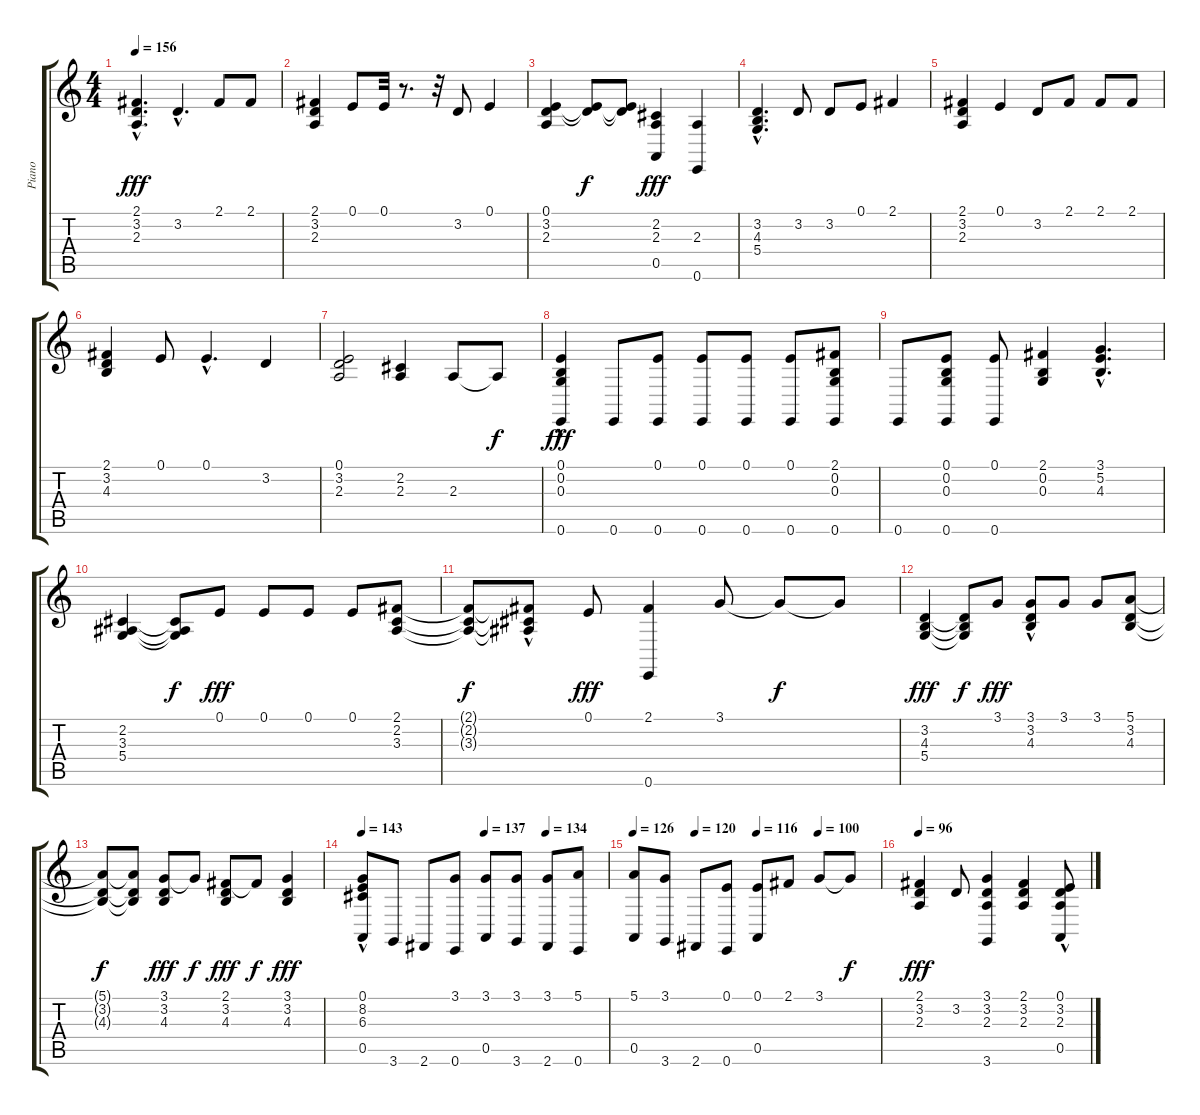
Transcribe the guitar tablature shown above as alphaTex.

\track ("Piano" "Piano") {instrument brightacousticpiano}
\staff {score tabs}
\tuning (E4 B3 G3 D3 A2 E2) {hide}
\ts (4 4)
\tempo 156
\clef g2
\ks c
(2.1{hac} 3.2{hac} 2.3).4{d dy fff} 3.2{hac}.4{d} 2.1.8 2.1.8 |
(2.1 3.2 2.3).4 0.1.8 0.1.32 r.8{d} r.32 3.2.8 0.1.4 |
(0.1 3.2 2.3).4 (0.1{t} 3.2{t}).8{dy f} (0.1{t} 3.2{t}).8 (2.2 2.3 0.5).4{dy fff} (2.3 0.6).4 |
(3.2{hac} 4.3 5.4).4{d} 3.2.8 3.2.8 0.1.8 2.1.4 |
(2.1 3.2 2.3).4 0.1.4 3.2.8 2.1.8 2.1.8 2.1.8 |
(2.1 3.2 4.3).4 0.1.8 0.1{hac}.4{d} 3.2.4 |
(0.1 3.2 2.3).2 (2.2 2.3).4 2.3.8 2.3{t}.8{dy f} |
(0.1 0.2 0.3{hac} 0.6).4{dy fff} 0.6.8 (0.1 0.6).8 (0.1 0.6).8 (0.1 0.6).8 (0.1 0.6).8 (2.1 0.2 0.3 0.6).8 |
0.6.8 (0.1 0.2 0.3 0.6).8 (0.1 0.6).8 (2.1 0.2 0.3).4 (3.1{hac} 5.2{hac} 4.3{hac}).4{d} |
(2.2 3.3 5.4).4 (2.2{t} 3.3{t} 5.4{t}).8{dy f} 0.1.8{dy fff} 0.1.8 0.1.8 0.1.8 (2.1 2.2 3.3).8 |
(2.1{t} 2.2{t} 3.3{t}).8{dy f} (2.1{t} 2.2{hac t} 3.3{hac t}).8 0.1.8{dy fff} (2.1 0.6).4 3.1.8 3.1{t}.8{dy f} 3.1{t}.8 |
(3.2 4.3 5.4).4{dy fff} (3.2{t} 4.3{t} 5.4{t}).8{dy f} 3.1.8{dy fff} (3.1 3.2 4.3{hac}).8 3.1.8 3.1.8 (5.1 3.2 4.3).8 |
(5.1{t} 3.2{t} 4.3{t}).8{dy f} (5.1{t} 3.2{t} 4.3{t}).8 (3.1 3.2 4.3).8{dy fff} 3.1{t}.8{dy f} (2.1 3.2 4.3).8{dy fff} 2.1{t}.8{dy f} (3.1 3.2 4.3).4{dy fff} |
\tempo 143
\tempo (137 0.5)
\tempo (134 0.75)
(0.1 8.2{hac} 6.3 0.5).8 3.6.8 2.6.8 (3.1 0.6).8 (3.1 0.5).8 (3.1 3.6).8 (3.1 2.6).8 (5.1 0.6).8 |
\tempo 126
\tempo (120 0.25)
\tempo (116 0.5)
\tempo (100 0.75)
(5.1 0.5).8 (3.1 3.6).8 2.6.8 (0.1 0.6).8 (0.1 0.5).8 2.1.8 3.1.8 3.1{t}.8{dy f} |
\tempo 96
(2.1 3.2 2.3).4{dy fff} 3.2.8 (3.1 3.2 2.3 3.6).4 (2.1 3.2 2.3).4 (0.1{hac} 3.2{hac} 2.3{hac} 0.5).8
